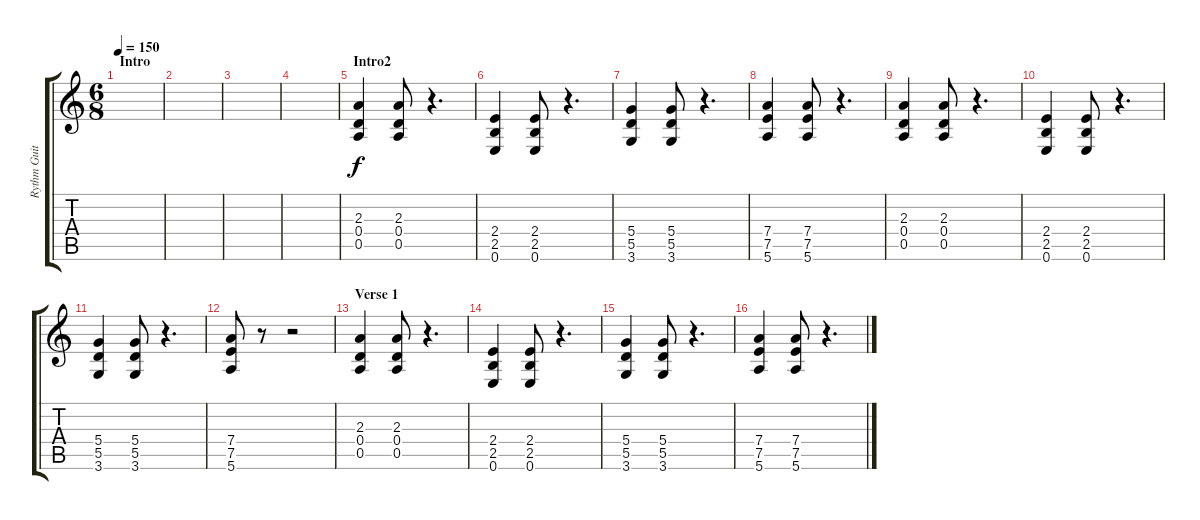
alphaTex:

\track ("Rythm Guitar" "Rythm Guit") {instrument acousticguitarsteel}
\staff {score tabs}
\tuning (E4 B3 G3 D3 A2 E2) {hide}
\ts (6 8)
\section ("" "Intro")
\tempo 150
\clef g2
\ks c
|
|
|
|
\section ("" "Intro2")
(2.3 0.4 0.5).4 (2.3 0.4 0.5).8 r.4{d} |
(2.4 2.5 0.6).4 (2.4 2.5 0.6).8 r.4{d} |
(5.4 5.5 3.6).4 (5.4 5.5 3.6).8 r.4{d} |
(7.4 7.5 5.6).4 (7.4 7.5 5.6).8 r.4{d} |
(2.3 0.4 0.5).4 (2.3 0.4 0.5).8 r.4{d} |
(2.4 2.5 0.6).4 (2.4 2.5 0.6).8 r.4{d} |
(5.4 5.5 3.6).4 (5.4 5.5 3.6).8 r.4{d} |
(7.4 7.5 5.6).8 r.8 r.2 |
\section ("" "Verse 1")
(2.3 0.4 0.5).4 (2.3 0.4 0.5).8 r.4{d} |
(2.4 2.5 0.6).4 (2.4 2.5 0.6).8 r.4{d} |
(5.4 5.5 3.6).4 (5.4 5.5 3.6).8 r.4{d} |
(7.4 7.5 5.6).4 (7.4 7.5 5.6).8 r.4{d}
